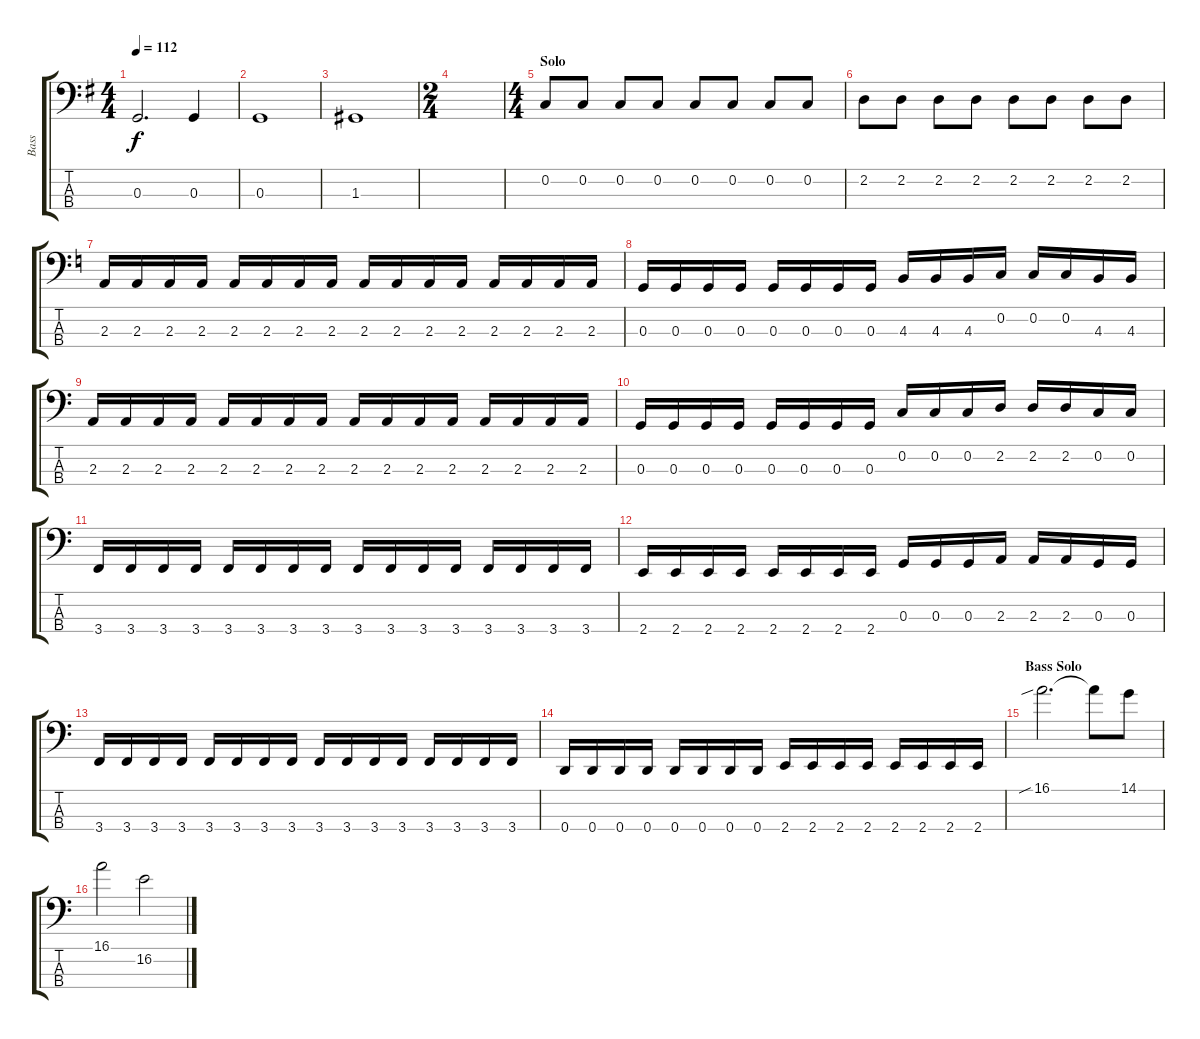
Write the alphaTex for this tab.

\track ("Bass" "Bass") {instrument electricbassfinger}
\staff {score tabs}
\tuning (F2 C2 G1 D1) {hide}
\ts (4 4)
\tempo 112
\clef f4
\ks g
0.3.2{d dy f} 0.3.4 |
0.3.1 |
1.3.1 |
\ts (2 4)
|
\ts (4 4)
\section ("" "Solo")
0.2.8 0.2.8 0.2.8 0.2.8 0.2.8 0.2.8 0.2.8 0.2.8 |
2.2.8 2.2.8 2.2.8 2.2.8 2.2.8 2.2.8 2.2.8 2.2.8 |
\ks c
2.3.16 2.3.16 2.3.16 2.3.16 2.3.16 2.3.16 2.3.16 2.3.16 2.3.16 2.3.16 2.3.16 2.3.16 2.3.16 2.3.16 2.3.16 2.3.16 |
0.3.16 0.3.16 0.3.16 0.3.16 0.3.16 0.3.16 0.3.16 0.3.16 4.3.16 4.3.16 4.3.16 0.2.16 0.2.16 0.2.16 4.3.16 4.3.16 |
2.3.16 2.3.16 2.3.16 2.3.16 2.3.16 2.3.16 2.3.16 2.3.16 2.3.16 2.3.16 2.3.16 2.3.16 2.3.16 2.3.16 2.3.16 2.3.16 |
0.3.16 0.3.16 0.3.16 0.3.16 0.3.16 0.3.16 0.3.16 0.3.16 0.2.16 0.2.16 0.2.16 2.2.16 2.2.16 2.2.16 0.2.16 0.2.16 |
3.4.16 3.4.16 3.4.16 3.4.16 3.4.16 3.4.16 3.4.16 3.4.16 3.4.16 3.4.16 3.4.16 3.4.16 3.4.16 3.4.16 3.4.16 3.4.16 |
2.4.16 2.4.16 2.4.16 2.4.16 2.4.16 2.4.16 2.4.16 2.4.16 0.3.16 0.3.16 0.3.16 2.3.16 2.3.16 2.3.16 0.3.16 0.3.16 |
3.4.16 3.4.16 3.4.16 3.4.16 3.4.16 3.4.16 3.4.16 3.4.16 3.4.16 3.4.16 3.4.16 3.4.16 3.4.16 3.4.16 3.4.16 3.4.16 |
0.4.16 0.4.16 0.4.16 0.4.16 0.4.16 0.4.16 0.4.16 0.4.16 2.4.16 2.4.16 2.4.16 2.4.16 2.4.16 2.4.16 2.4.16 2.4.16 |
\section ("" "Bass Solo")
16.1{sib}.2{d} 16.1{t}.8 14.1.8 |
16.1.2 16.2.2
